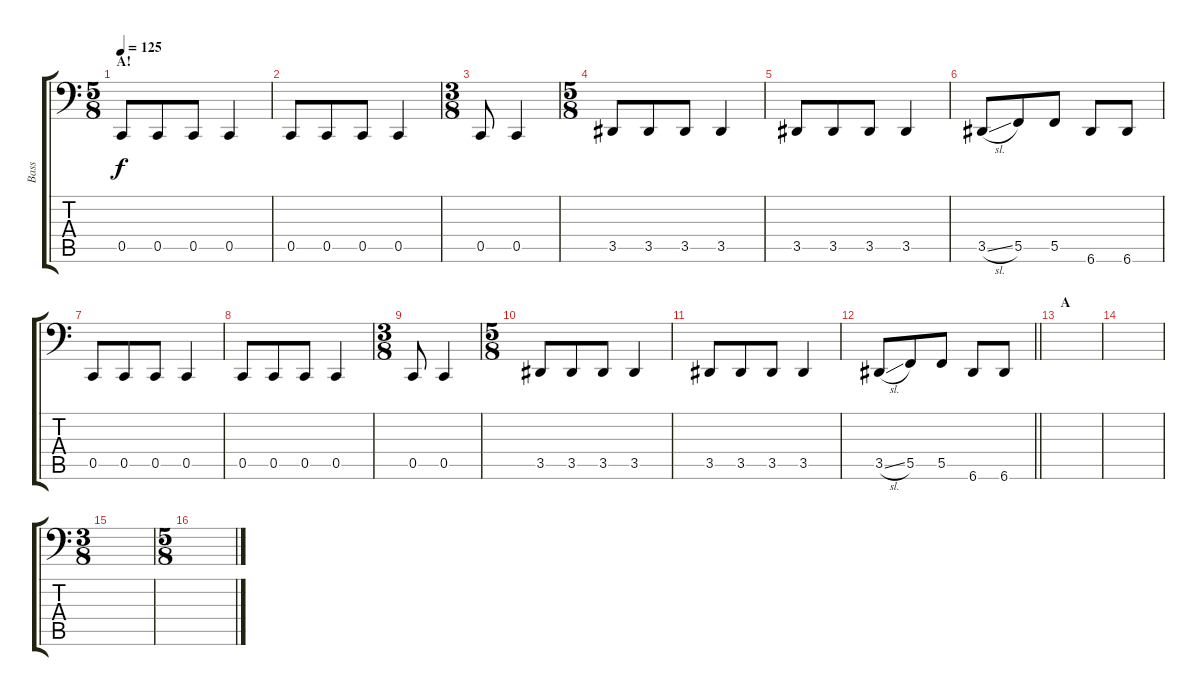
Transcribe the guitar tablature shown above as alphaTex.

\track ("Bass" "Bass") {instrument electricbasspick}
\staff {score tabs}
\tuning (Bb2 F2 C2 G1 C1 A0) {hide}
\ts (5 8)
\section ("" "A!")
\tempo 125
\clef f4
\ks c
0.5.8{dy f} 0.5.8 0.5.8 0.5.4 |
0.5.8 0.5.8 0.5.8 0.5.4 |
\ts (3 8)
0.5.8 0.5.4 |
\ts (5 8)
3.5.8 3.5.8 3.5.8 3.5.4 |
3.5.8 3.5.8 3.5.8 3.5.4 |
3.5{sl}.8 5.5.8 5.5.8 6.6.8 6.6.8 |
0.5.8 0.5.8 0.5.8 0.5.4 |
0.5.8 0.5.8 0.5.8 0.5.4 |
\ts (3 8)
0.5.8 0.5.4 |
\ts (5 8)
3.5.8 3.5.8 3.5.8 3.5.4 |
3.5.8 3.5.8 3.5.8 3.5.4 |
\barLineRight lightlight
3.5{sl}.8 5.5.8 5.5.8 6.6.8 6.6.8 |
\section ("" "A")
|
|
\ts (3 8)
|
\ts (5 8)
